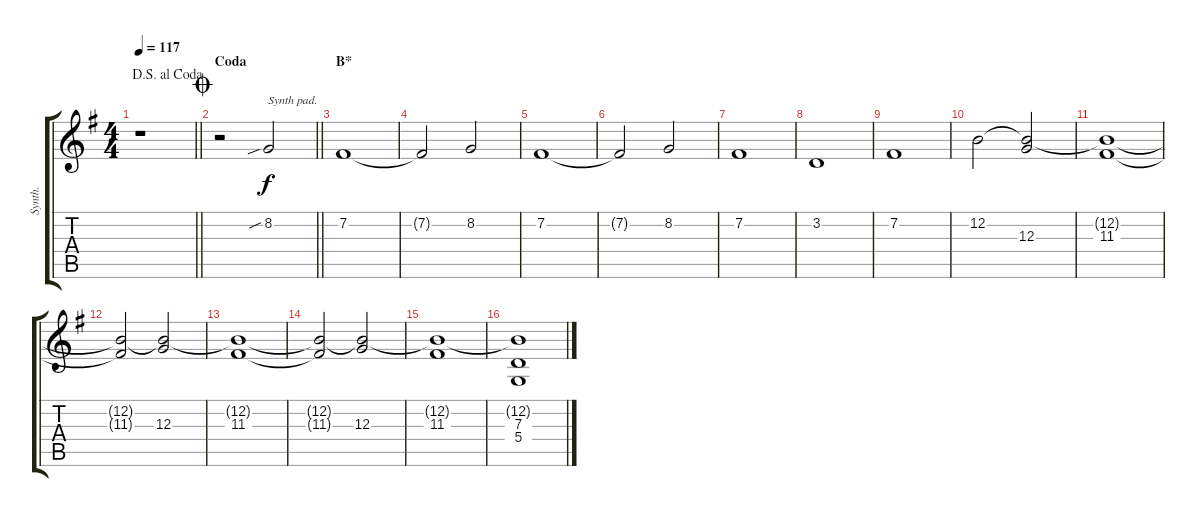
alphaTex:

\track ("Synth." "Synth.") {instrument churchorgan}
\staff {score tabs}
\tuning (E4 B3 G3 D3 A2 E2) {hide}
\ts (4 4)
\jump dalsegnoalcoda
\tempo 117
\clef g2
\barLineRight lightlight
\ks eminor
r.1{dy f} |
\section ("" "Coda")
\jump coda
\barLineRight lightlight
r.2 8.2{sib}.2{txt "Synth pad." volume 12 instrument pad6metallic} |
\section ("" "B*")
7.2.1 |
7.2{t}.2 8.2.2 |
7.2.1 |
7.2{t}.2 8.2.2 |
7.2.1 |
3.2.1 |
7.2.1 |
12.2.2 (12.2{t} 12.3).2 |
(12.2{t} 11.3).1 |
(12.2{t} 11.3{t}).2 (12.2{t} 12.3).2 |
(12.2{t} 11.3).1 |
(12.2{t} 11.3{t}).2 (12.2{t} 12.3).2 |
(12.2{t} 11.3).1 |
(12.2{t} 7.3 5.4).1
